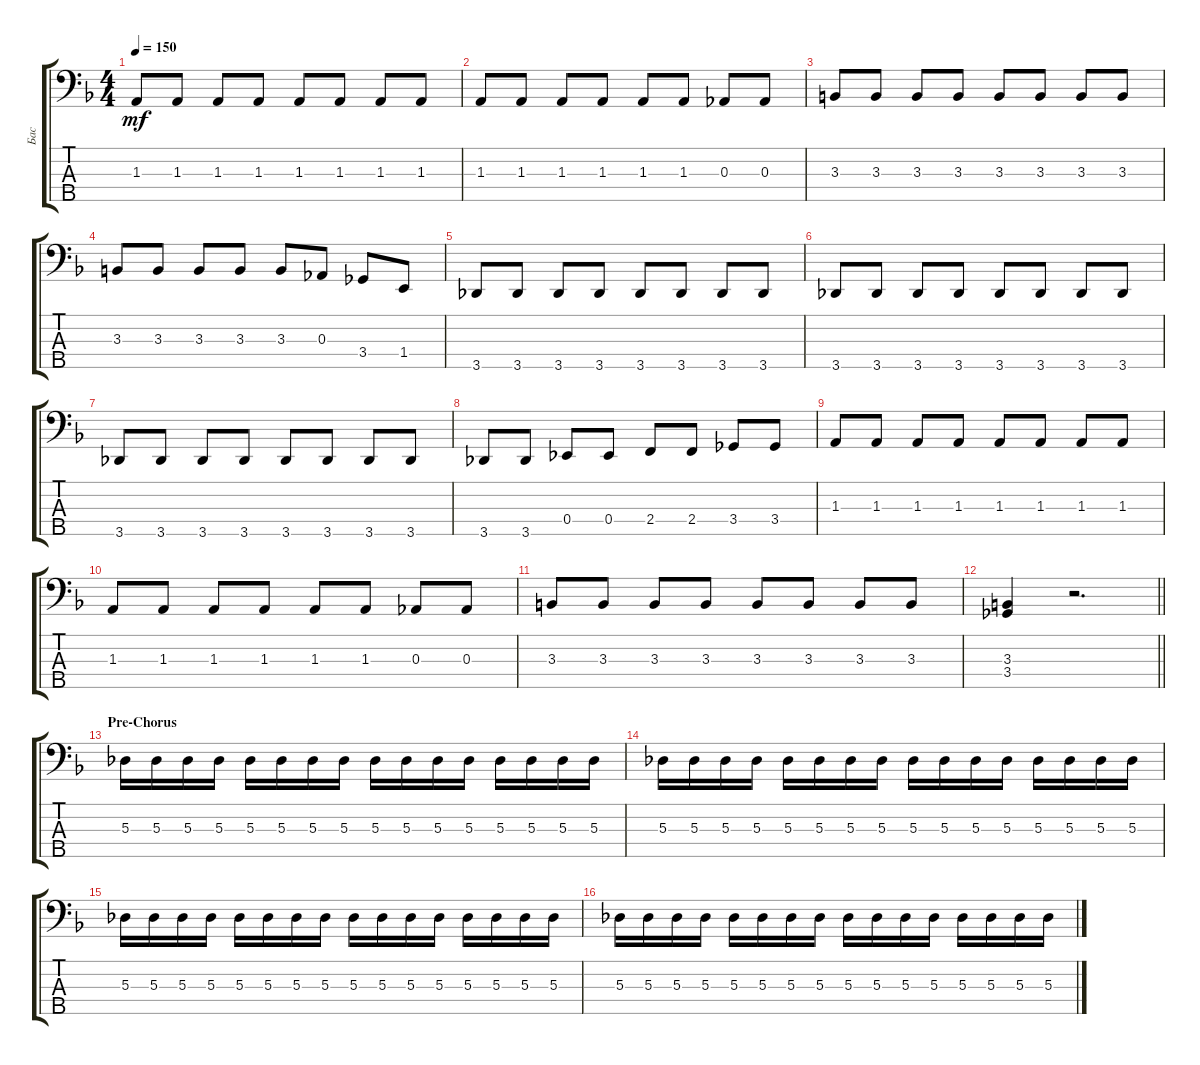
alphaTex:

\track ("Бас" "Бас") {instrument electricbassfinger}
\staff {score tabs}
\tuning (Gb2 Db2 Ab1 Eb1 Bb0) {hide}
\ts (4 4)
\tempo 150
\clef f4
\ks dminor
1.3.8{dy mf} 1.3.8 1.3.8 1.3.8 1.3.8 1.3.8 1.3.8 1.3.8 |
1.3.8 1.3.8 1.3.8 1.3.8 1.3.8 1.3.8 0.3.8 0.3.8 |
3.3.8 3.3.8 3.3.8 3.3.8 3.3.8 3.3.8 3.3.8 3.3.8 |
3.3.8 3.3.8 3.3.8 3.3.8 3.3.8 0.3.8 3.4.8 1.4.8 |
3.5.8 3.5.8 3.5.8 3.5.8 3.5.8 3.5.8 3.5.8 3.5.8 |
3.5.8 3.5.8 3.5.8 3.5.8 3.5.8 3.5.8 3.5.8 3.5.8 |
3.5.8 3.5.8 3.5.8 3.5.8 3.5.8 3.5.8 3.5.8 3.5.8 |
3.5.8 3.5.8 0.4.8 0.4.8 2.4.8 2.4.8 3.4.8 3.4.8 |
1.3.8 1.3.8 1.3.8 1.3.8 1.3.8 1.3.8 1.3.8 1.3.8 |
1.3.8 1.3.8 1.3.8 1.3.8 1.3.8 1.3.8 0.3.8 0.3.8 |
3.3.8 3.3.8 3.3.8 3.3.8 3.3.8 3.3.8 3.3.8 3.3.8 |
\barLineRight lightlight
(3.3 3.4).4 r.2{d} |
\section ("" "Pre-Chorus")
5.3.16 5.3.16 5.3.16 5.3.16 5.3.16 5.3.16 5.3.16 5.3.16 5.3.16 5.3.16 5.3.16 5.3.16 5.3.16 5.3.16 5.3.16 5.3.16 |
5.3.16 5.3.16 5.3.16 5.3.16 5.3.16 5.3.16 5.3.16 5.3.16 5.3.16 5.3.16 5.3.16 5.3.16 5.3.16 5.3.16 5.3.16 5.3.16 |
5.3.16 5.3.16 5.3.16 5.3.16 5.3.16 5.3.16 5.3.16 5.3.16 5.3.16 5.3.16 5.3.16 5.3.16 5.3.16 5.3.16 5.3.16 5.3.16 |
5.3.16 5.3.16 5.3.16 5.3.16 5.3.16 5.3.16 5.3.16 5.3.16 5.3.16 5.3.16 5.3.16 5.3.16 5.3.16 5.3.16 5.3.16 5.3.16
